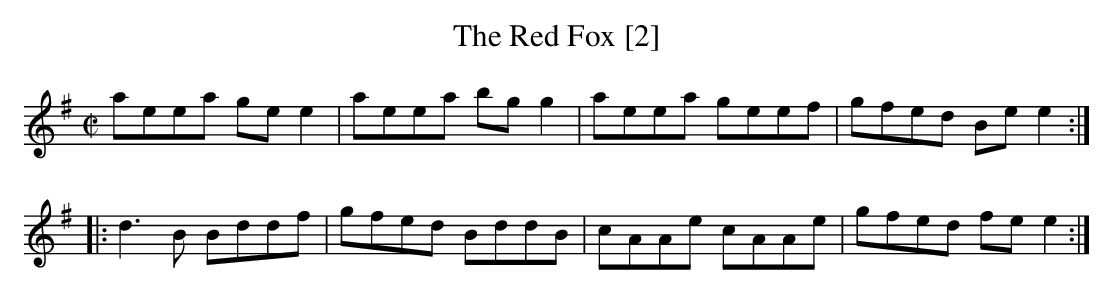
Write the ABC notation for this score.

X:1
T:Red Fox [2], The
M:C|
L:1/8
K:Ador
aeea ge e2|aeea bg g2|aeea geef|gfed Be e2:|
|:d3B Bddf|gfed BddB|cAAe cAAe|gfed fe e2:|
